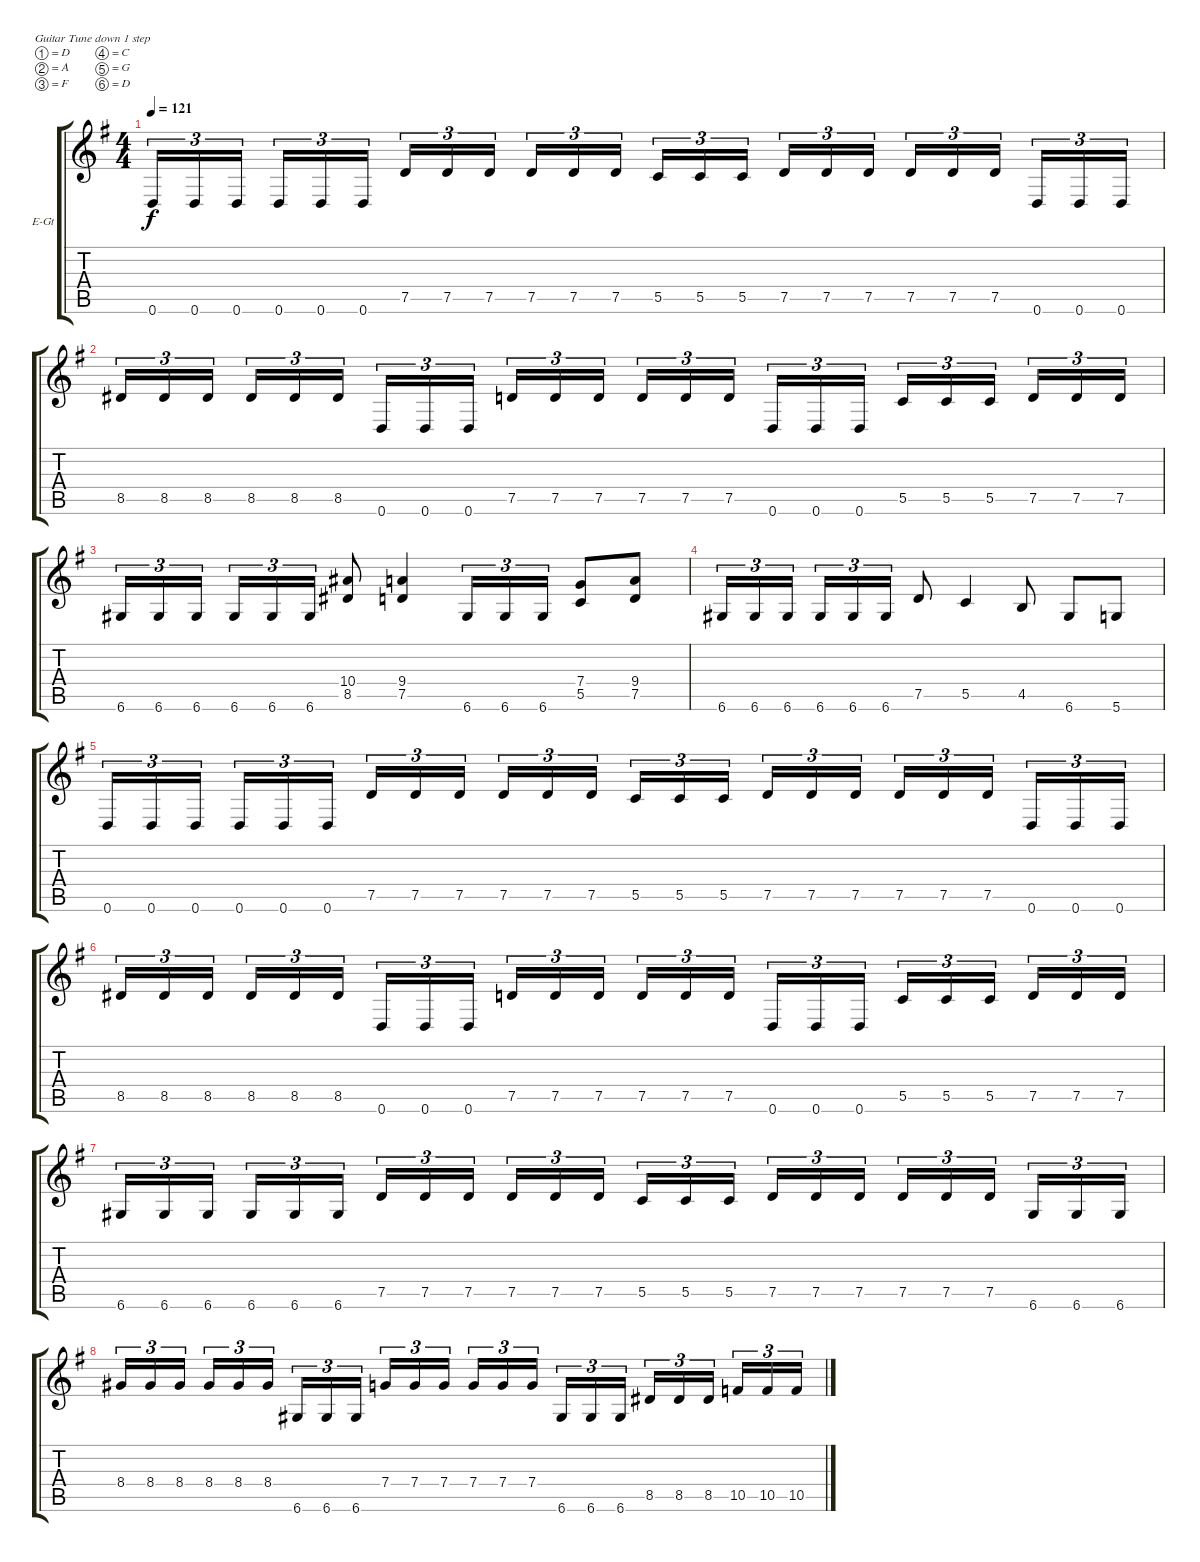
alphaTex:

\bracketExtendMode groupsimilarinstruments
\firstSystemTrackNameOrientation horizontal
\otherSystemsTrackNameOrientation horizontal
\track ("Steven Nixon" "E-Gt") {instrument distortionguitar}
\staff {score tabs}
\tuning (D4 A3 F3 C3 G2 D2)
\ts (4 4)
\tempo 121
\clef g2
\ks g
0.6.16{tu (3 2) dy f} 0.6.16{tu (3 2)} 0.6.16{tu (3 2)} 0.6.16{tu (3 2)} 0.6.16{tu (3 2)} 0.6.16{tu (3 2)} 7.5.16{tu (3 2)} 7.5.16{tu (3 2)} 7.5.16{tu (3 2)} 7.5.16{tu (3 2)} 7.5.16{tu (3 2)} 7.5.16{tu (3 2)} 5.5.16{tu (3 2)} 5.5.16{tu (3 2)} 5.5.16{tu (3 2)} 7.5.16{tu (3 2)} 7.5.16{tu (3 2)} 7.5.16{tu (3 2)} 7.5.16{tu (3 2)} 7.5.16{tu (3 2)} 7.5.16{tu (3 2)} 0.6.16{tu (3 2)} 0.6.16{tu (3 2)} 0.6.16{tu (3 2)} |
8.5.16{tu (3 2)} 8.5.16{tu (3 2)} 8.5.16{tu (3 2)} 8.5.16{tu (3 2)} 8.5.16{tu (3 2)} 8.5.16{tu (3 2)} 0.6.16{tu (3 2)} 0.6.16{tu (3 2)} 0.6.16{tu (3 2)} 7.5.16{tu (3 2)} 7.5.16{tu (3 2)} 7.5.16{tu (3 2)} 7.5.16{tu (3 2)} 7.5.16{tu (3 2)} 7.5.16{tu (3 2)} 0.6.16{tu (3 2)} 0.6.16{tu (3 2)} 0.6.16{tu (3 2)} 5.5.16{tu (3 2)} 5.5.16{tu (3 2)} 5.5.16{tu (3 2)} 7.5.16{tu (3 2)} 7.5.16{tu (3 2)} 7.5.16{tu (3 2)} |
6.6.16{tu (3 2)} 6.6.16{tu (3 2)} 6.6.16{tu (3 2)} 6.6.16{tu (3 2)} 6.6.16{tu (3 2)} 6.6.16{tu (3 2)} (10.4 8.5).8 (9.4 7.5).4 6.6.16{tu (3 2)} 6.6.16{tu (3 2)} 6.6.16{tu (3 2)} (7.4 5.5).8 (9.4 7.5).8 |
6.6.16{tu (3 2)} 6.6.16{tu (3 2)} 6.6.16{tu (3 2)} 6.6.16{tu (3 2)} 6.6.16{tu (3 2)} 6.6.16{tu (3 2)} 7.5.8 5.5.4 4.5.8 6.6.8 5.6.8 |
0.6.16{tu (3 2)} 0.6.16{tu (3 2)} 0.6.16{tu (3 2)} 0.6.16{tu (3 2)} 0.6.16{tu (3 2)} 0.6.16{tu (3 2)} 7.5.16{tu (3 2)} 7.5.16{tu (3 2)} 7.5.16{tu (3 2)} 7.5.16{tu (3 2)} 7.5.16{tu (3 2)} 7.5.16{tu (3 2)} 5.5.16{tu (3 2)} 5.5.16{tu (3 2)} 5.5.16{tu (3 2)} 7.5.16{tu (3 2)} 7.5.16{tu (3 2)} 7.5.16{tu (3 2)} 7.5.16{tu (3 2)} 7.5.16{tu (3 2)} 7.5.16{tu (3 2)} 0.6.16{tu (3 2)} 0.6.16{tu (3 2)} 0.6.16{tu (3 2)} |
8.5.16{tu (3 2)} 8.5.16{tu (3 2)} 8.5.16{tu (3 2)} 8.5.16{tu (3 2)} 8.5.16{tu (3 2)} 8.5.16{tu (3 2)} 0.6.16{tu (3 2)} 0.6.16{tu (3 2)} 0.6.16{tu (3 2)} 7.5.16{tu (3 2)} 7.5.16{tu (3 2)} 7.5.16{tu (3 2)} 7.5.16{tu (3 2)} 7.5.16{tu (3 2)} 7.5.16{tu (3 2)} 0.6.16{tu (3 2)} 0.6.16{tu (3 2)} 0.6.16{tu (3 2)} 5.5.16{tu (3 2)} 5.5.16{tu (3 2)} 5.5.16{tu (3 2)} 7.5.16{tu (3 2)} 7.5.16{tu (3 2)} 7.5.16{tu (3 2)} |
6.6.16{tu (3 2)} 6.6.16{tu (3 2)} 6.6.16{tu (3 2)} 6.6.16{tu (3 2)} 6.6.16{tu (3 2)} 6.6.16{tu (3 2)} 7.5.16{tu (3 2)} 7.5.16{tu (3 2)} 7.5.16{tu (3 2)} 7.5.16{tu (3 2)} 7.5.16{tu (3 2)} 7.5.16{tu (3 2)} 5.5.16{tu (3 2)} 5.5.16{tu (3 2)} 5.5.16{tu (3 2)} 7.5.16{tu (3 2)} 7.5.16{tu (3 2)} 7.5.16{tu (3 2)} 7.5.16{tu (3 2)} 7.5.16{tu (3 2)} 7.5.16{tu (3 2)} 6.6.16{tu (3 2)} 6.6.16{tu (3 2)} 6.6.16{tu (3 2)} |
8.4.16{tu (3 2)} 8.4.16{tu (3 2)} 8.4.16{tu (3 2)} 8.4.16{tu (3 2)} 8.4.16{tu (3 2)} 8.4.16{tu (3 2)} 6.6.16{tu (3 2)} 6.6.16{tu (3 2)} 6.6.16{tu (3 2)} 7.4.16{tu (3 2)} 7.4.16{tu (3 2)} 7.4.16{tu (3 2)} 7.4.16{tu (3 2)} 7.4.16{tu (3 2)} 7.4.16{tu (3 2)} 6.6.16{tu (3 2)} 6.6.16{tu (3 2)} 6.6.16{tu (3 2)} 8.5.16{tu (3 2)} 8.5.16{tu (3 2)} 8.5.16{tu (3 2)} 10.5.16{tu (3 2)} 10.5.16{tu (3 2)} 10.5.16{tu (3 2)}
